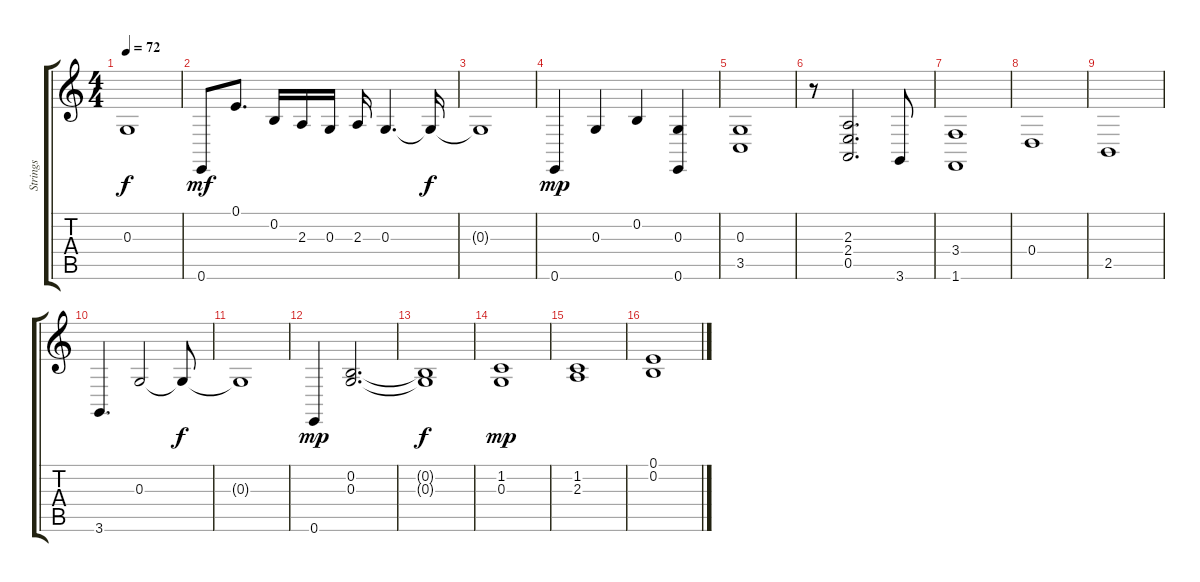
\track ("Strings" "Strings") {instrument stringensemble1}
\staff {score tabs}
\tuning (E4 B3 G3 D3 A2 E2) {hide}
\ts (4 4)
\tempo 72
\clef g2
\ks c
0.3{t}.1{dy f} |
0.6.8{dy mf} 0.1.8{d} 0.2.16 2.3.16 0.3.16 2.3.16 0.3.4{d} 0.3{t}.16{dy f} |
0.3{t}.1 |
0.6.4{dy mp} 0.3.4 0.2.4 (0.3 0.6).4 |
(0.3 3.5).1 |
r.8 (2.3 2.4 0.5).2{d} 3.6.8 |
(3.4 1.6).1 |
0.4.1 |
2.5.1 |
3.6.4{d} 0.3.2 0.3{t}.8{dy f} |
0.3{t}.1 |
0.6.4{dy mp} (0.2 0.3).2{d} |
(0.2{t} 0.3{t}).1{dy f} |
(1.2 0.3).1{dy mp} |
(1.2 2.3).1 |
(0.1 0.2).1
